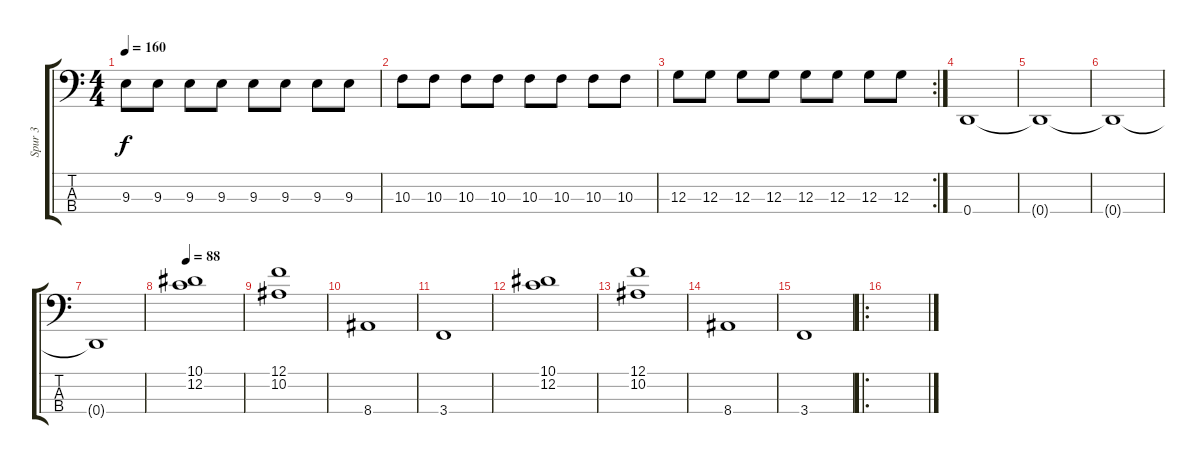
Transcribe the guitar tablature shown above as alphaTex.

\track ("Spur 3" "Spur 3") {instrument electricbasspick}
\staff {score tabs}
\tuning (F2 C2 G1 D1) {hide}
\ts (4 4)
\tempo 160
\clef f4
\ks c
9.3.8{dy f} 9.3.8 9.3.8 9.3.8 9.3.8 9.3.8 9.3.8 9.3.8 |
10.3.8 10.3.8 10.3.8 10.3.8 10.3.8 10.3.8 10.3.8 10.3.8 |
\rc 2
12.3.8 12.3.8 12.3.8 12.3.8 12.3.8 12.3.8 12.3.8 12.3.8 |
0.4.1 |
0.4{t}.1 |
0.4{t}.1 |
0.4{t}.1 |
\tempo 88
(10.1 12.2).1 |
(12.1 10.2).1 |
8.4.1 |
3.4.1 |
(10.1 12.2).1 |
(12.1 10.2).1 |
8.4.1 |
3.4.1 |
\ro
